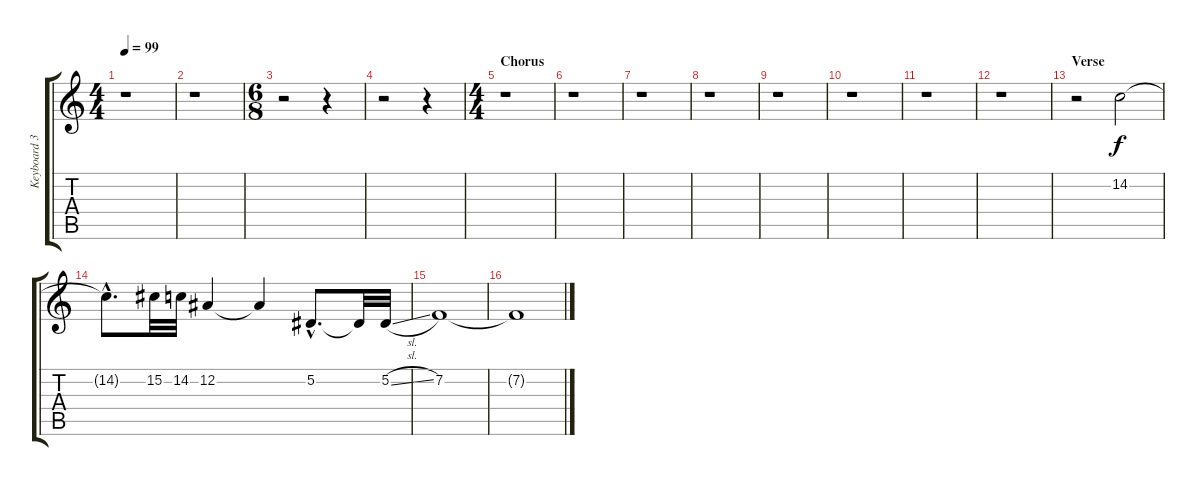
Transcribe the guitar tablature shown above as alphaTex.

\track ("Keyboard 3" "Keyboard 3") {instrument stringensemble1}
\staff {score tabs}
\tuning (Eb4 Bb3 Gb3 Db3 Ab2 Eb2) {hide}
\ts (4 4)
\tempo 99
\clef g2
\ks c
r.1{dy f} |
r.1 |
\ts (6 8)
\section ("" "")
r.2 r.4 |
r.2 r.4 |
\ts (4 4)
\section ("" "Chorus")
r.1 |
r.1 |
r.1 |
r.1 |
r.1 |
r.1 |
r.1 |
r.1 |
\section ("" "Verse")
r.2{instrument stringensemble1} 14.2.2 |
14.2{hac t}.8{d} 15.2.32 14.2.32 12.2.4 12.2{t}.4 5.2{hac}.8{d} 5.2{t}.32 5.2{sl}.32 |
7.2.1{volume 0} |
7.2{t}.1
